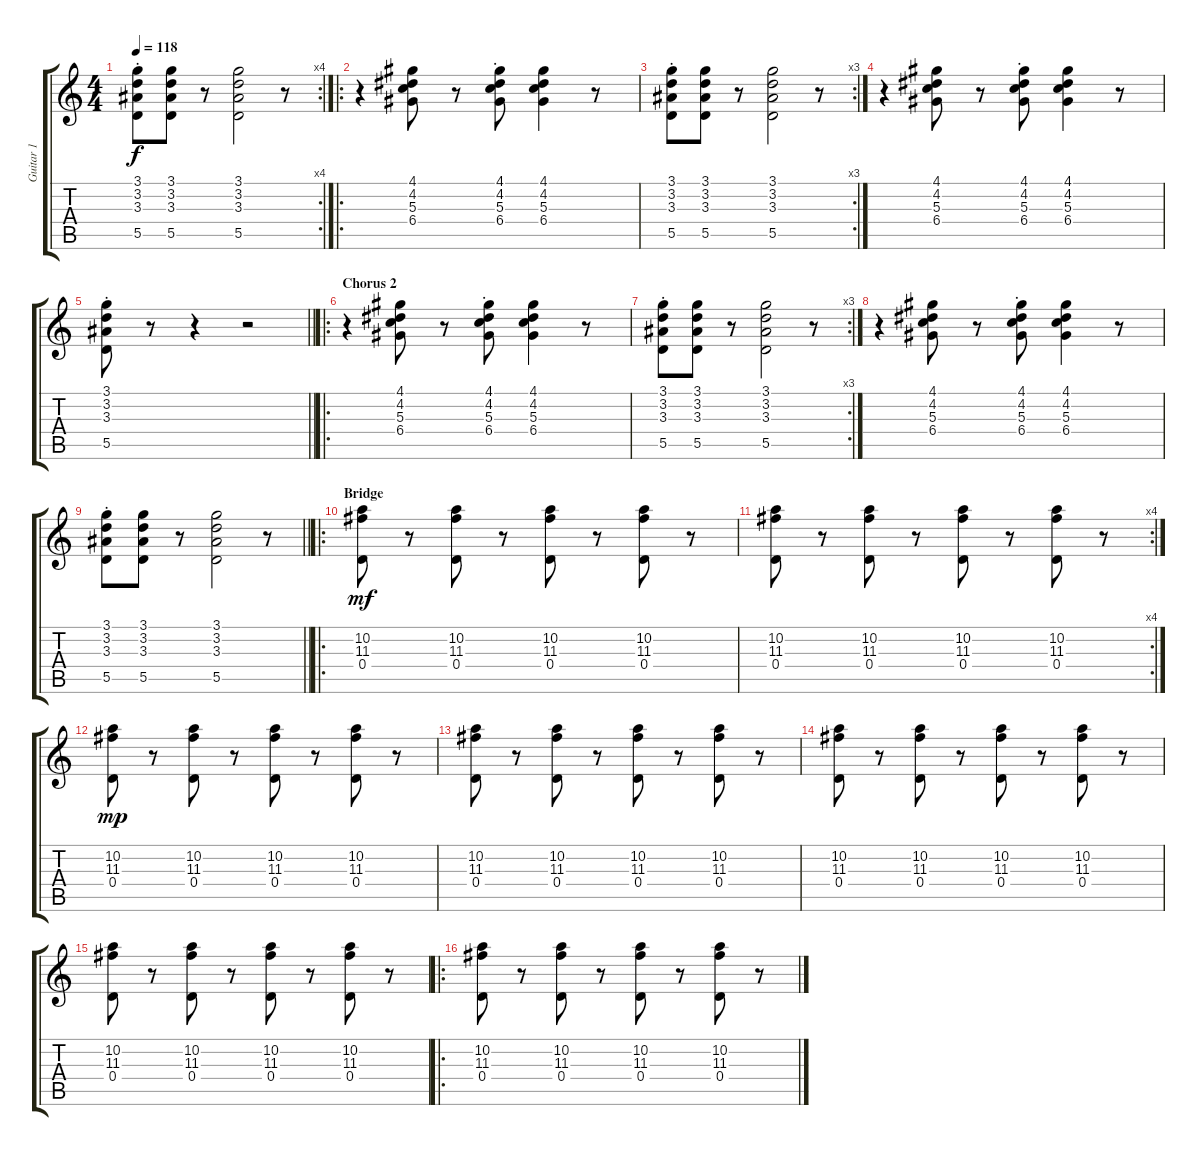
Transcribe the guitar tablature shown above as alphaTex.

\track ("Guitar 1" "Guitar 1") {instrument electricguitarjazz}
\staff {score tabs}
\tuning (E4 B3 G3 D3 A2 E2) {hide}
\rc 4
\ts (4 4)
\tempo 118
\clef g2
\ks c
(3.1{st} 3.2{st} 3.3{st} 5.5{st}).8{dy f} (3.1 3.2 3.3 5.5).8 r.8 (3.1 3.2 3.3 5.5).2 r.8 |
\ro
r.4 (4.1 4.2 5.3 6.4).8 r.8 (4.1{st} 4.2{st} 5.3{st} 6.4{st}).8 (4.1 4.2 5.3 6.4).4 r.8 |
\rc 3
(3.1{st} 3.2{st} 3.3{st} 5.5{st}).8 (3.1 3.2 3.3 5.5).8 r.8 (3.1 3.2 3.3 5.5).2 r.8 |
r.4 (4.1 4.2 5.3 6.4).8 r.8 (4.1{st} 4.2{st} 5.3{st} 6.4{st}).8 (4.1 4.2 5.3 6.4).4 r.8 |
\barLineRight lightlight
(3.1{st} 3.2{st} 3.3{st} 5.5{st}).8 r.8 r.4 r.2 |
\ro
\section ("" "Chorus 2")
r.4 (4.1 4.2 5.3 6.4).8 r.8 (4.1{st} 4.2{st} 5.3{st} 6.4{st}).8 (4.1 4.2 5.3 6.4).4 r.8 |
\rc 3
(3.1{st} 3.2{st} 3.3{st} 5.5{st}).8 (3.1 3.2 3.3 5.5).8 r.8 (3.1 3.2 3.3 5.5).2 r.8 |
r.4 (4.1 4.2 5.3 6.4).8 r.8 (4.1{st} 4.2{st} 5.3{st} 6.4{st}).8 (4.1 4.2 5.3 6.4).4 r.8 |
\barLineRight lightlight
(3.1{st} 3.2{st} 3.3{st} 5.5{st}).8 (3.1 3.2 3.3 5.5).8 r.8 (3.1 3.2 3.3 5.5).2 r.8 |
\ro
\section ("" "Bridge")
(10.2 11.3 0.4).8{dy mf} r.8 (10.2 11.3 0.4).8 r.8 (10.2 11.3 0.4).8 r.8 (10.2 11.3 0.4).8 r.8 |
\rc 4
(10.2 11.3 0.4).8 r.8 (10.2 11.3 0.4).8 r.8 (10.2 11.3 0.4).8 r.8 (10.2 11.3 0.4).8 r.8 |
(10.2 11.3 0.4).8{dy mp} r.8 (10.2 11.3 0.4).8 r.8 (10.2 11.3 0.4).8 r.8 (10.2 11.3 0.4).8 r.8 |
(10.2 11.3 0.4).8 r.8 (10.2 11.3 0.4).8 r.8 (10.2 11.3 0.4).8 r.8 (10.2 11.3 0.4).8 r.8 |
(10.2 11.3 0.4).8 r.8 (10.2 11.3 0.4).8 r.8 (10.2 11.3 0.4).8 r.8 (10.2 11.3 0.4).8 r.8 |
(10.2 11.3 0.4).8 r.8 (10.2 11.3 0.4).8 r.8 (10.2 11.3 0.4).8 r.8 (10.2 11.3 0.4).8 r.8 |
\ro
(10.2 11.3 0.4).8 r.8 (10.2 11.3 0.4).8 r.8 (10.2 11.3 0.4).8 r.8 (10.2 11.3 0.4).8 r.8
